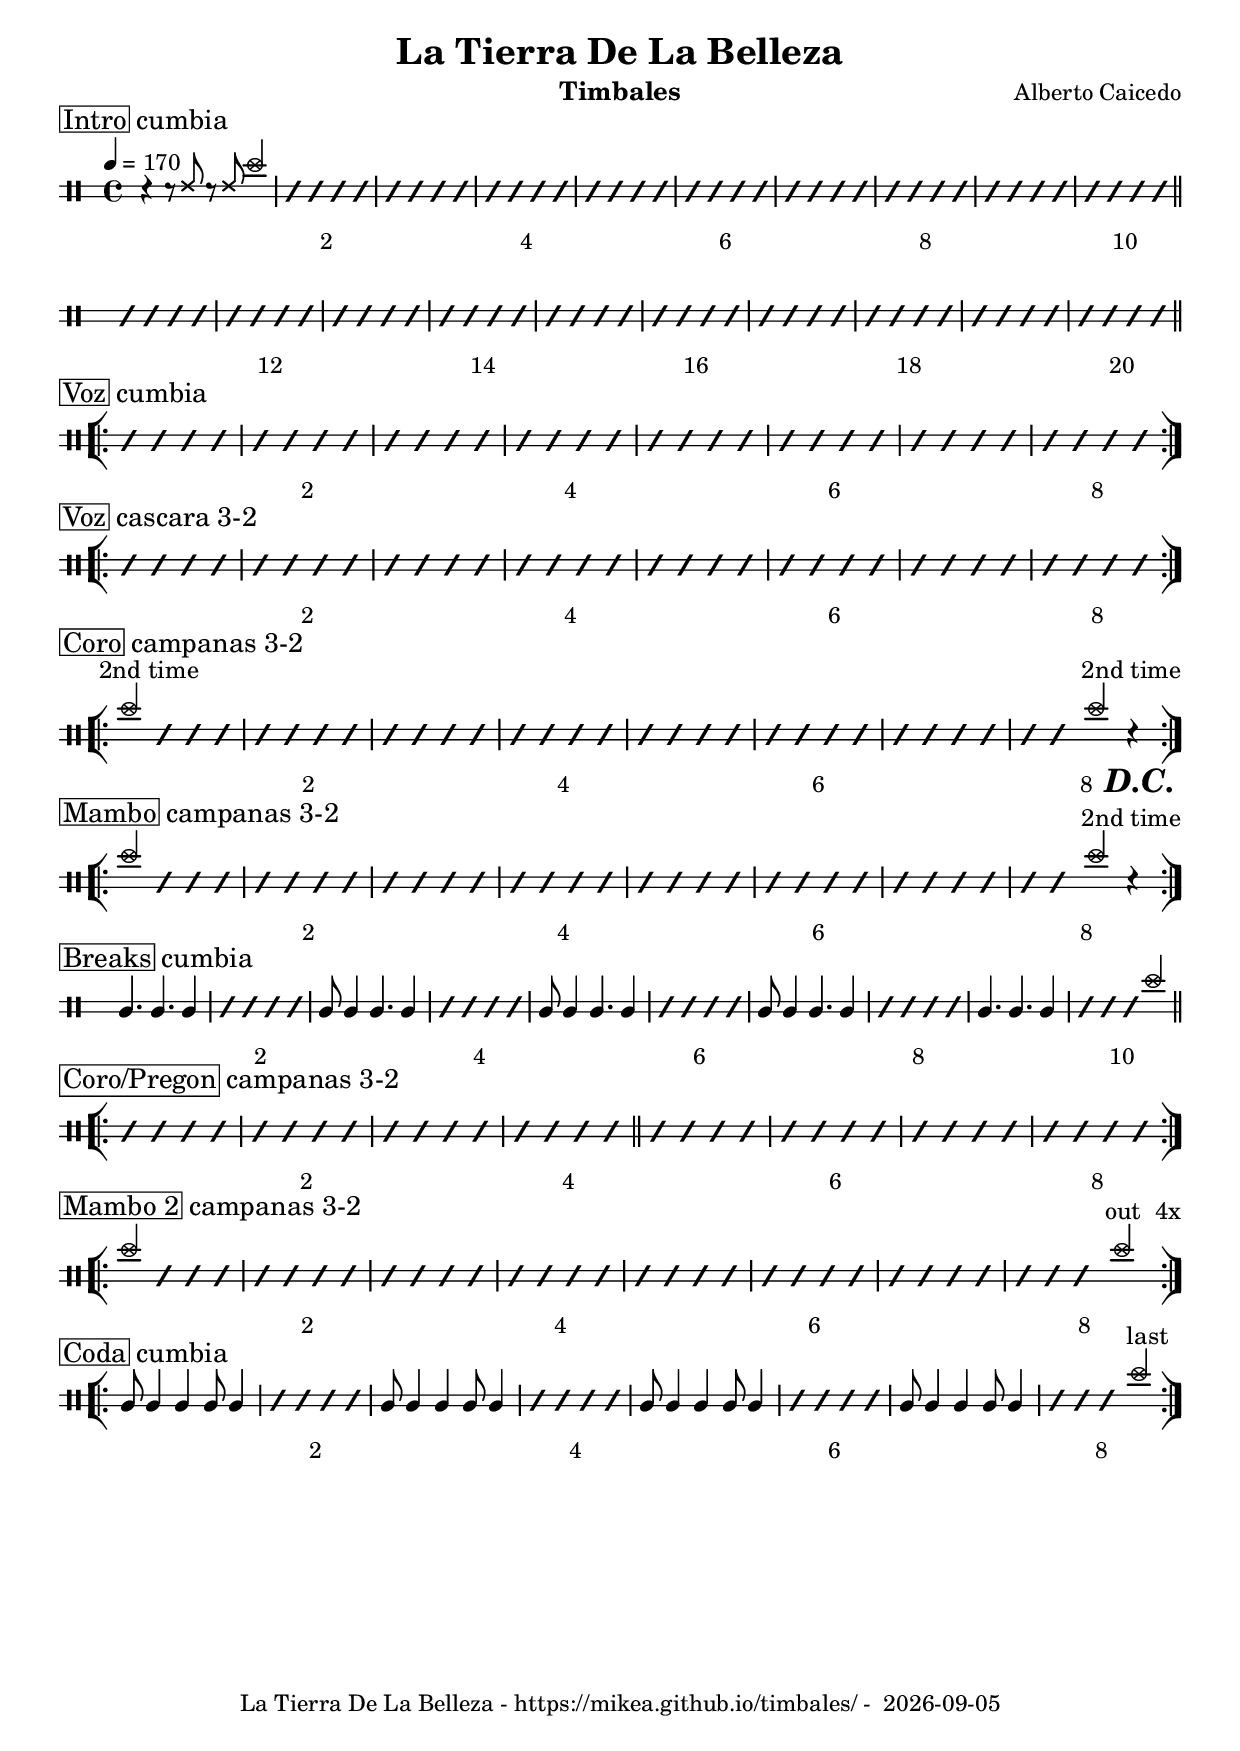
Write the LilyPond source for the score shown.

\version "2.24.2"
\include "charts/common.ly"

date = #(strftime "%Y-%m-%d" (localtime (current-time)))

\header {
  title = "La Tierra De La Belleza"
  subsubtitle = ""
  composer = "Alberto Caicedo"
  instrument = "Timbales"
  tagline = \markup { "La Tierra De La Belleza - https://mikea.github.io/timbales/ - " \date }
}

\newTimbalesStaff <<
    \newDrumVoiceOne \drummode { 
        \tempo 4 = 170

 \repeat segno 2 {

        \sect "Intro" "cumbia"
        r4 r8 ssh8 r8 ssh8 cymc4 | \comp #4 | \comp #4 | \comp #4 |
        \comp #4 | \comp #4 | \comp #4 | \comp #4 |
        \comp #4 | \comp #4 | \bar "||"
        \break
        \comp #4 | \comp #4 |
        \comp #4 | \comp #4 | \comp #4 | \comp #4 | 
        \comp #4 | \comp #4 | \comp #4 | \comp #4 |

        \sect "Voz" "cumbia"
        \bar "[|:-||"
        \comp #4 | \comp #4 | \comp #4 | \comp #4 |
        \comp #4 | \comp #4 | \comp #4 | \comp #4 |
        \bar ":|][|:"

        \sect "Voz" "cascara 3-2 "
        \comp #4 | \comp #4 | \comp #4 | \comp #4 |
        \comp #4 | \comp #4 | \comp #4 | \comp #4 |
        \bar ":|][|:"

        \sect "Coro" "campanas 3-2"
        \textMark "2nd time" cymc4 \rs \rs \rs | \comp #4 | \comp #4 | \comp #4 |
        \comp #4 | \comp #4 | \comp #4 | \rs \rs \textMark "2nd time" cymc4 r |
        \bar ":|][|:"
 }

        \sect "Mambo" "campanas 3-2"
        cymc4 \rs \rs \rs | \comp #4 | \comp #4 | \comp #4 |
        \comp #4 | \comp #4 | \comp #4 | \rs \rs \textMark "2nd time" cymc4 r |
        \bar ":|]"

        \sect "Breaks" "cumbia"
        timl4. timl4. timl4 | \rs \rs \rs \rs | timl8 timl4 timl4. timl4 | \rs \rs \rs \rs |
        timl8 timl4 timl4. timl4 | \rs \rs \rs \rs | timl8 timl4 timl4. timl4 | \rs \rs \rs \rs |
        timl4. timl4. timl4 | \rs \rs \rs cymc4 |

        \sect "Coro/Pregon" "campanas 3-2"
        \bar "[|:-||"

        \comp #4 | \comp #4 | \comp #4 | \comp #4 | \bar "||"
        \comp #4 | \comp #4 | \comp #4 | \comp #4 | 
        \bar ":|][|:"

        \sect "Mambo 2" "campanas 3-2"

        cymc4 \rs \rs \rs | \comp #4 | \comp #4 | \comp #4 | 
        \comp #4 | \comp #4 | \comp #4 | \rs \rs \rs \textMark "out  4x" cymc4| 
        \bar ":|][|:"

        \sect "Coda" "cumbia"
        timl8 timl4 timl4 timl8 timl4 | \rs \rs \rs \rs
        timl8 timl4 timl4 timl8 timl4 | \rs \rs \rs \rs
        timl8 timl4 timl4 timl8 timl4 | \rs \rs \rs \rs
        timl8 timl4 timl4 timl8 timl4 | \rs \rs \rs \textMark "last" cymc4
        \bar ":|]"

        \fine
    }
>>
